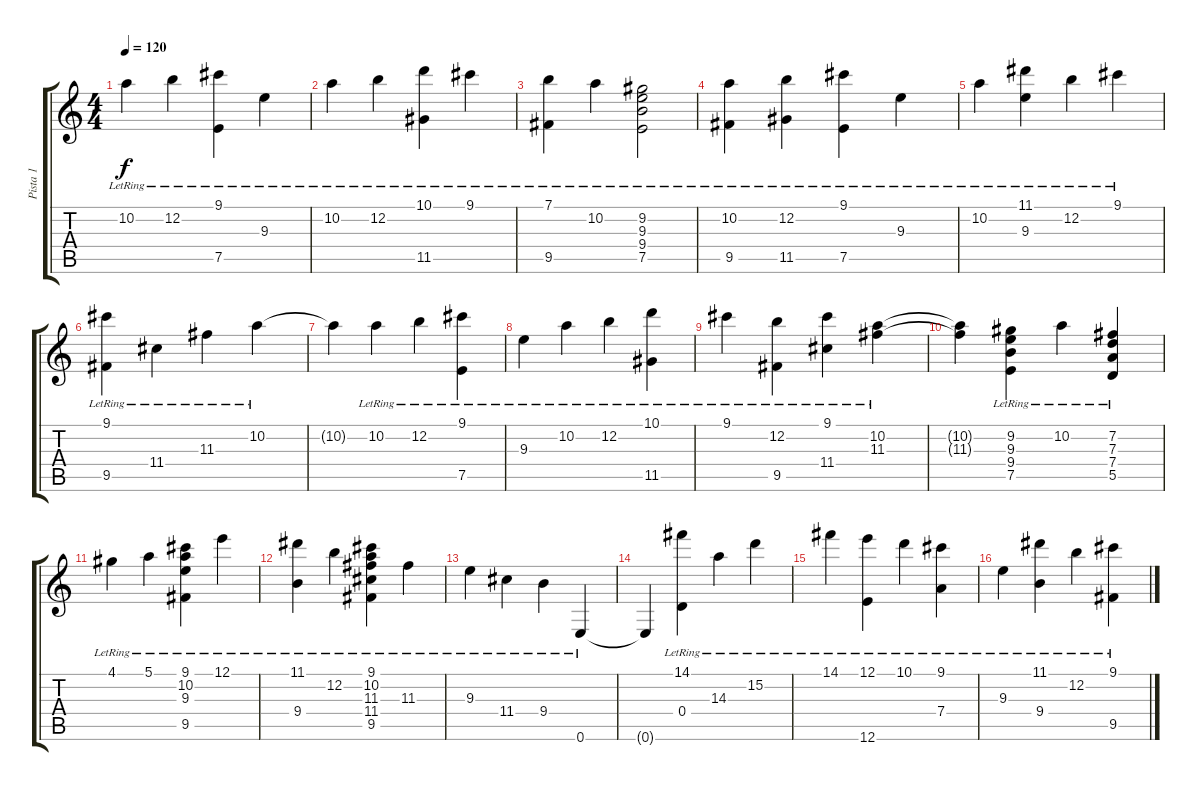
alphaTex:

\track ("Pista 1" "Pista 1") {instrument acousticguitarnylon}
\staff {score tabs}
\tuning (E4 B3 G3 D3 A2 E2) {hide}
\ts (4 4)
\tempo 120
\clef g2
\ks c
10.2{lr}.4{dy f} 12.2{lr}.4 (9.1{lr} 7.5{lr}).4 9.3{lr}.4 |
10.2{lr}.4 12.2{lr}.4 (10.1{lr} 11.5{lr}).4 9.1{lr}.4 |
(7.1{lr} 9.5{lr}).4 10.2{lr}.4 (9.2{lr} 9.3{lr} 9.4{lr} 7.5{lr}).2 |
(10.2{lr} 9.5{lr}).4 (12.2{lr} 11.5{lr}).4 (9.1{lr} 7.5).4 9.3{lr}.4 |
10.2{lr}.4 (11.1{lr} 9.3{lr}).4 12.2{lr}.4 9.1{lr}.4 |
(9.1{lr} 9.5{lr}).4 11.4{lr}.4 11.3{lr}.4 10.2{lr}.4 |
10.2{t}.4 10.2{lr}.4 12.2{lr}.4 (9.1{lr} 7.5{lr}).4 |
9.3{lr}.4 10.2{lr}.4 12.2{lr}.4 (10.1{lr} 11.5{lr}).4 |
9.1{lr}.4 (12.2{lr} 9.5{lr}).4 (9.1{lr} 11.4{lr}).4 (10.2{lr} 11.3{lr}).4 |
(10.2{t} 11.3{t}).4 (9.2{lr} 9.3{lr} 9.4{lr} 7.5{lr}).4 10.2{lr}.4 (7.2{lr} 7.3{lr} 7.4{lr} 5.5{lr}).4 |
4.1{lr}.4 5.1{lr}.4 (9.1{lr} 10.2{lr} 9.3{lr} 9.5{lr}).4 12.1{lr}.4 |
(11.1{lr} 9.4{lr}).4 12.2{lr}.4 (9.1{lr} 10.2{lr} 11.3{lr} 11.4{lr} 9.5{lr}).4 11.3{lr}.4 |
9.3{lr}.4 11.4{lr}.4 9.4{lr}.4 0.6{lr}.4 |
0.6{t}.4 (14.1{lr} 0.4{lr}).4 14.3{lr}.4 15.2{lr}.4 |
14.1{lr}.4 (12.1{lr} 12.6{lr}).4 10.1{lr}.4 (9.1{lr} 7.4{lr}).4 |
9.3{lr}.4 (11.1{lr} 9.4{lr}).4 12.2{lr}.4 (9.1{lr} 9.5{lr}).4
